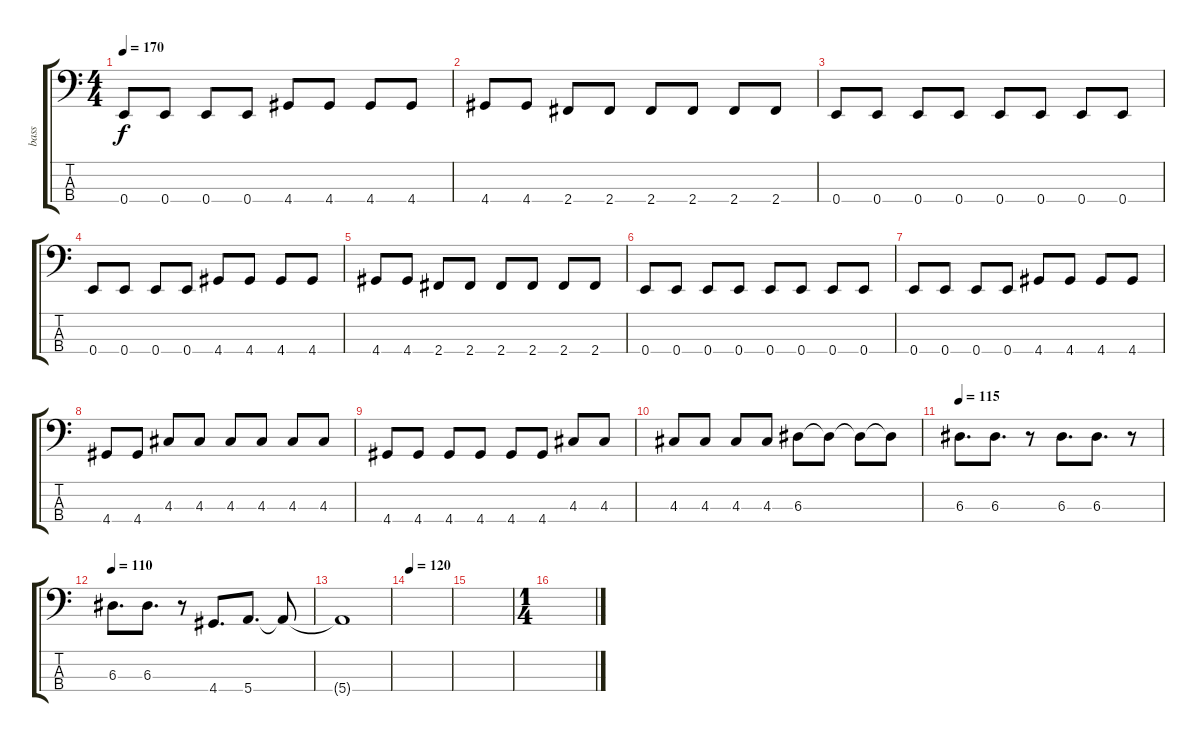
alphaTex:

\track ("bass" "bass") {instrument electricbassfinger}
\staff {score tabs}
\tuning (G2 D2 A1 E1) {hide}
\ts (4 4)
\tempo 170
\clef f4
\ks c
0.4.8{dy f} 0.4.8 0.4.8 0.4.8 4.4.8 4.4.8 4.4.8 4.4.8 |
4.4.8 4.4.8 2.4.8 2.4.8 2.4.8 2.4.8 2.4.8 2.4.8 |
0.4.8 0.4.8 0.4.8 0.4.8 0.4.8 0.4.8 0.4.8 0.4.8 |
0.4.8 0.4.8 0.4.8 0.4.8 4.4.8 4.4.8 4.4.8 4.4.8 |
4.4.8 4.4.8 2.4.8 2.4.8 2.4.8 2.4.8 2.4.8 2.4.8 |
0.4.8 0.4.8 0.4.8 0.4.8 0.4.8 0.4.8 0.4.8 0.4.8 |
0.4.8 0.4.8 0.4.8 0.4.8 4.4.8 4.4.8 4.4.8 4.4.8 |
4.4.8 4.4.8 4.3.8 4.3.8 4.3.8 4.3.8 4.3.8 4.3.8 |
4.4.8 4.4.8 4.4.8 4.4.8 4.4.8 4.4.8 4.3.8 4.3.8 |
4.3.8 4.3.8 4.3.8 4.3.8 6.3.8 6.3{t}.8 6.3{t}.8 6.3{t}.8 |
\tempo 110
\tempo 115
6.3.8{d} 6.3.8{d} r.8 6.3.8{d} 6.3.8{d} r.8 |
\tempo 110
6.3.8{d} 6.3.8{d} r.8 4.4.8{d} 5.4.8{d} 5.4{t}.8 |
5.4{t}.1 |
\tempo 120
|
|
\ts (1 4)
